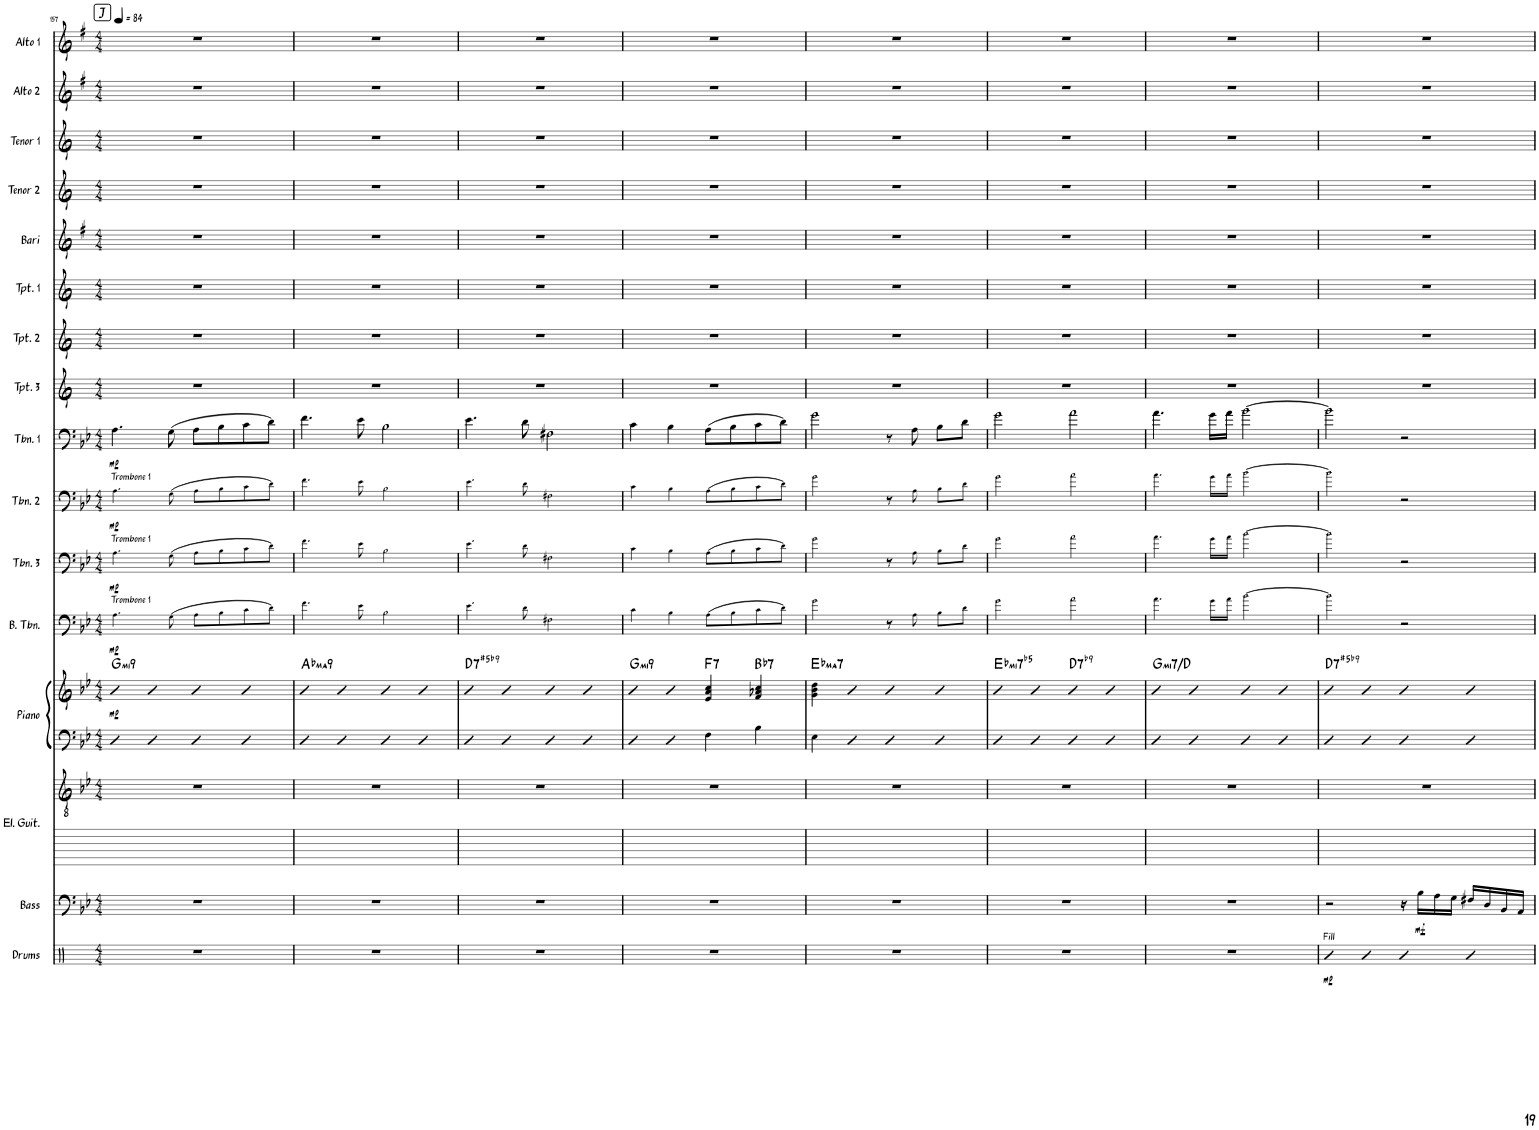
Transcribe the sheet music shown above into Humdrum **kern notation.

**kern	**dynam	**kern	**dynam	**kern	**kern	**kern	**kern	**dynam	**harte	**kern	**dynam	**kern	**dynam	**kern	**dynam	**kern	**dynam	**kern	**kern	**kern	**kern	**kern	**kern	**kern	**kern
*part16	*part16	*part15	*part15	*part14	*part14	*part13	*part13	*part13	*part13	*part12	*part12	*part11	*part11	*part10	*part10	*part9	*part9	*part8	*part7	*part6	*part5	*part4	*part3	*part2	*part1
*staff18	*staff18	*staff17	*staff17	*staff16	*staff15	*staff14	*staff13	*staff13/14	*	*staff12	*staff12	*staff11	*staff11	*staff10	*staff10	*staff9	*staff9	*staff8	*staff7	*staff6	*staff5	*staff4	*staff3	*staff2	*staff1
*I"Drums	*	*I"Bass	*	*I"Electric Guitar	*	*I"Piano	*	*	*	*I"Bass Trombone	*	*I"Trombone 3	*	*I"Trombone 2	*	*I"Trombone 1	*	*I"Trumpet 3	*I"Trumpet 2	*I"Trumpet 1	*I"Bari Sax	*I"Tenor Sax 2	*I"Tenor Sax 1	*I"Alto Sax 2	*I"Alto Sax 1
*I'Drums	*	*I'Bass	*	*I'El. Guit.	*	*I'Piano	*	*	*	*I'B. Tbn.	*	*I'Tbn. 3	*	*I'Tbn. 2	*	*I'Tbn. 1	*	*I'Tpt. 3	*I'Tpt. 2	*I'Tpt. 1	*I'Bari	*I'Tenor 2	*I'Tenor 1	*I'Alto 2	*I'Alto 1
!!LO:PB:g=z
*clefX	*	*clefF4	*	*	*clefGv2	*clefF4	*clefG2	*	*	*clefF4	*	*clefF4	*	*clefF4	*	*clefF4	*	*clefG2	*clefG2	*clefG2	*clefG2	*clefG2	*clefG2	*clefG2	*clefG2
*	*	*Trd7c12	*	*	*	*	*	*	*	*	*	*	*	*	*	*	*	*Trd1c2	*Trd1c2	*Trd1c2	*Trd12c21	*Trd8c14	*Trd8c14	*Trd5c9	*Trd5c9
*k[]	*	*k[b-e-]	*	*k[b-e-]	*k[b-e-]	*k[b-e-]	*k[b-e-]	*	*	*k[b-e-]	*	*k[b-e-]	*	*k[b-e-]	*	*k[b-e-]	*	*k[]	*k[]	*k[]	*k[f#]	*k[]	*k[]	*k[f#]	*k[f#]
*M4/4	*	*M4/4	*	*M4/4	*M4/4	*M4/4	*M4/4	*	*	*M4/4	*	*M4/4	*	*M4/4	*	*M4/4	*	*M4/4	*M4/4	*M4/4	*M4/4	*M4/4	*M4/4	*M4/4	*M4/4
*MM84	*	*MM84	*	*MM84	*MM84	*MM84	*MM84	*	*	*MM84	*	*MM84	*	*MM84	*	*MM84	*	*MM84	*MM84	*MM84	*MM84	*MM84	*MM84	*MM84	*MM84
!!LO:REH:place=s1:a:B:rj:fs=14:t=J
=157	=157	=157	=157	=157	=157	=157	=157	=157	=157	=157	=157	=157	=157	=157	=157	=157	=157	=157	=157	=157	=157	=157	=157	=157	=157
!	!	!	!	!	!	!	!	!	!	!	!	!	!	!LO:TX:a:t=Trombone 1	!	!	!	!	!	!	!	!	!	!	!
!	!	!	!	!	!	!	!	!	!	!	!	!LO:TX:a:t=Trombone 1	!	!	!	!	!	!	!	!	!	!	!	!	!
!	!	!	!	!	!	!	!	!	!	!LO:TX:a:t=Trombone 1	!	!	!	!	!	!	!	!	!	!	!	!	!	!	!
!	!	!	!	!	!	!	!	!LO:DY:b	!LO:H:kt=mi9	!	!LO:DY:b	!	!LO:DY:b	!	!LO:DY:b	!	!LO:DY:b	!	!	!	!	!	!	!	!
1r	.	1r	.	1r	1r	4D	4b-	mp	G:min9	4.A!\	mp	4.A!\	mp	4.A!\	mp	4.A\	mp	1r	1r	1r	1r	1r	1r	1r	1r
.	.	.	.	.	.	4D	4b-	.	.	.	.	.	.	.	.	.	.	.	.	.	.	.	.	.	.
.	.	.	.	.	.	.	.	.	.	(8G!\	.	(8G!\	.	(8G!\	.	(8G\	.	.	.	.	.	.	.	.	.
.	.	.	.	.	.	4D	4b-	.	.	8A!\L	.	8A!\L	.	8A!\L	.	8A\L	.	.	.	.	.	.	.	.	.
.	.	.	.	.	.	.	.	.	.	8B-!\	.	8B-!\	.	8B-!\	.	8B-\	.	.	.	.	.	.	.	.	.
.	.	.	.	.	.	4D	4b-	.	.	8c!\	.	8c!\	.	8c!\	.	8c\	.	.	.	.	.	.	.	.	.
.	.	.	.	.	.	.	.	.	.	8d!\J)	.	8d!\J)	.	8d!\J)	.	8d\J)	.	.	.	.	.	.	.	.	.
=158	=158	=158	=158	=158	=158	=158	=158	=158	=158	=158	=158	=158	=158	=158	=158	=158	=158	=158	=158	=158	=158	=158	=158	=158	=158
!	!	!	!	!	!	!	!	!	!LO:H:kt=ma9	!	!	!	!	!	!	!	!	!	!	!	!	!	!	!	!
1r	.	1r	.	1r	1r	4D	4b-	.	Ab:maj9	4.f!\	.	4.f!\	.	4.f!\	.	4.f\	.	1r	1r	1r	1r	1r	1r	1r	1r
.	.	.	.	.	.	4D	4b-	.	.	.	.	.	.	.	.	.	.	.	.	.	.	.	.	.	.
.	.	.	.	.	.	.	.	.	.	8e-!\	.	8e-!\	.	8e-!\	.	8e-\	.	.	.	.	.	.	.	.	.
.	.	.	.	.	.	4D	4b-	.	.	2B-!\	.	2B-!\	.	2B-!\	.	2B-\	.	.	.	.	.	.	.	.	.
.	.	.	.	.	.	4D	4b-	.	.	.	.	.	.	.	.	.	.	.	.	.	.	.	.	.	.
=159	=159	=159	=159	=159	=159	=159	=159	=159	=159	=159	=159	=159	=159	=159	=159	=159	=159	=159	=159	=159	=159	=159	=159	=159	=159
!	!	!	!	!	!	!	!	!	!LO:H:kt=7	!	!	!	!	!	!	!	!	!	!	!	!	!	!	!	!
1r	.	1r	.	1r	1r	4D	4b-	.	D:(3,#5,b7,b9)	4.e-!\	.	4.e-!\	.	4.e-!\	.	4.e-\	.	1r	1r	1r	1r	1r	1r	1r	1r
.	.	.	.	.	.	4D	4b-	.	.	.	.	.	.	.	.	.	.	.	.	.	.	.	.	.	.
.	.	.	.	.	.	.	.	.	.	8d!\	.	8d!\	.	8d!\	.	8d\	.	.	.	.	.	.	.	.	.
.	.	.	.	.	.	4D	4b-	.	.	2F#X!\	.	2F#X!\	.	2F#X!\	.	2F#X\	.	.	.	.	.	.	.	.	.
.	.	.	.	.	.	4D	4b-	.	.	.	.	.	.	.	.	.	.	.	.	.	.	.	.	.	.
=160	=160	=160	=160	=160	=160	=160	=160	=160	=160	=160	=160	=160	=160	=160	=160	=160	=160	=160	=160	=160	=160	=160	=160	=160	=160
!	!	!	!	!	!	!	!	!	!LO:H:kt=mi9	!	!	!	!	!	!	!	!	!	!	!	!	!	!	!	!
1r	.	1r	.	1r	1r	4D	4b-	.	G:min9	4c!\	.	4c!\	.	4c!\	.	4c\	.	1r	1r	1r	1r	1r	1r	1r	1r
.	.	.	.	.	.	4D	4b-	.	.	4B-!\	.	4B-!\	.	4B-!\	.	4B-\	.	.	.	.	.	.	.	.	.
!	!	!	!	!	!	!	!	!	!LO:H:kt=7	!	!	!	!	!	!	!	!	!	!	!	!	!	!	!	!
.	.	.	.	.	.	4F\	4e-/ 4a/ 4cc/	.	F:7	(8A!\L	.	(8A!\L	.	(8A!\L	.	(8A\L	.	.	.	.	.	.	.	.	.
.	.	.	.	.	.	.	.	.	.	8B-!\	.	8B-!\	.	8B-!\	.	8B-\	.	.	.	.	.	.	.	.	.
!	!	!	!	!	!	!	!	!	!LO:H:kt=7	!	!	!	!	!	!	!	!	!	!	!	!	!	!	!	!
.	.	.	.	.	.	4B-\	4f/ 4a-X/ 4cc/	.	Bb:7	8c!\	.	8c!\	.	8c!\	.	8c\	.	.	.	.	.	.	.	.	.
.	.	.	.	.	.	.	.	.	.	8d!\J)	.	8d!\J)	.	8d!\J)	.	8d\J)	.	.	.	.	.	.	.	.	.
=161	=161	=161	=161	=161	=161	=161	=161	=161	=161	=161	=161	=161	=161	=161	=161	=161	=161	=161	=161	=161	=161	=161	=161	=161	=161
!	!	!	!	!	!	!	!	!	!LO:H:kt=ma7	!	!	!	!	!	!	!	!	!	!	!	!	!	!	!	!
1r	.	1r	.	1r	1r	4E-\	4g\ 4b-\ 4dd\	.	Eb:maj7	2g!\	.	2g!\	.	2g!\	.	2g\	.	1r	1r	1r	1r	1r	1r	1r	1r
.	.	.	.	.	.	4D	4b-	.	.	.	.	.	.	.	.	.	.	.	.	.	.	.	.	.	.
.	.	.	.	.	.	4D	4b-	.	.	8r	.	8r	.	8r	.	8r	.	.	.	.	.	.	.	.	.
.	.	.	.	.	.	.	.	.	.	8A!\	.	8A!\	.	8A!\	.	8A\	.	.	.	.	.	.	.	.	.
.	.	.	.	.	.	4D	4b-	.	.	8B-!\L	.	8B-!\L	.	8B-!\L	.	8B-\L	.	.	.	.	.	.	.	.	.
.	.	.	.	.	.	.	.	.	.	8d!\J	.	8d!\J	.	8d!\J	.	8d\J	.	.	.	.	.	.	.	.	.
=162	=162	=162	=162	=162	=162	=162	=162	=162	=162	=162	=162	=162	=162	=162	=162	=162	=162	=162	=162	=162	=162	=162	=162	=162	=162
!	!	!	!	!	!	!	!	!	!LO:H:kt=mi7b5	!	!	!	!	!	!	!	!	!	!	!	!	!	!	!	!
1r	.	1r	.	1r	1r	4D	4b-	.	Eb:hdim7	2g!\	.	2g!\	.	2g!\	.	2g\	.	1r	1r	1r	1r	1r	1r	1r	1r
.	.	.	.	.	.	4D	4b-	.	.	.	.	.	.	.	.	.	.	.	.	.	.	.	.	.	.
!	!	!	!	!	!	!	!	!	!LO:H:kt=7	!	!	!	!	!	!	!	!	!	!	!	!	!	!	!	!
.	.	.	.	.	.	4D	4b-	.	D:7(b9)	2a!\	.	2a!\	.	2a!\	.	2a\	.	.	.	.	.	.	.	.	.
.	.	.	.	.	.	4D	4b-	.	.	.	.	.	.	.	.	.	.	.	.	.	.	.	.	.	.
=163	=163	=163	=163	=163	=163	=163	=163	=163	=163	=163	=163	=163	=163	=163	=163	=163	=163	=163	=163	=163	=163	=163	=163	=163	=163
!	!	!	!	!	!	!	!	!	!LO:H:kt=mi7	!	!	!	!	!	!	!	!	!	!	!	!	!	!	!	!
1r	.	1r	.	1r	1r	4D	4b-	.	G:min7/5	4.a!\	.	4.a!\	.	4.a!\	.	4.a\	.	1r	1r	1r	1r	1r	1r	1r	1r
.	.	.	.	.	.	4D	4b-	.	.	.	.	.	.	.	.	.	.	.	.	.	.	.	.	.	.
.	.	.	.	.	.	.	.	.	.	16g!\LL	.	16g!\LL	.	16g!\LL	.	16g\LL	.	.	.	.	.	.	.	.	.
.	.	.	.	.	.	.	.	.	.	16a!\JJ	.	16a!\JJ	.	16a!\JJ	.	16a\JJ	.	.	.	.	.	.	.	.	.
.	.	.	.	.	.	4D	4b-	.	.	[2b-!\	.	[2b-!\	.	[2b-!\	.	[2b-\	.	.	.	.	.	.	.	.	.
.	.	.	.	.	.	4D	4b-	.	.	.	.	.	.	.	.	.	.	.	.	.	.	.	.	.	.
=164	=164	=164	=164	=164	=164	=164	=164	=164	=164	=164	=164	=164	=164	=164	=164	=164	=164	=164	=164	=164	=164	=164	=164	=164	=164
!LO:TX:a:t=Fill	!	!	!	!	!	!	!	!	!	!	!	!	!	!	!	!	!	!	!	!	!	!	!	!	!
!	!LO:DY:b	!	!	!	!	!	!	!	!LO:H:kt=7	!	!	!	!	!	!	!	!	!	!	!	!	!	!	!	!
4R	mp	2r	.	1r	1r	4D	4b-	.	D:(3,#5,b7,b9)	2b-!\]	.	2b-!\]	.	2b-!\]	.	2b-\]	.	1r	1r	1r	1r	1r	1r	1r	1r
4R	.	.	.	.	.	4D	4b-	.	.	.	.	.	.	.	.	.	.	.	.	.	.	.	.	.	.
4R	.	16r	.	.	.	4D	4b-	.	.	2r	.	2r	.	2r	.	2r	.	.	.	.	.	.	.	.	.
!	!	!	!LO:DY:b	!	!	!	!	!	!	!	!	!	!	!	!	!	!	!	!	!	!	!	!	!	!
.	.	16B-\LL	mf	.	.	.	.	.	.	.	.	.	.	.	.	.	.	.	.	.	.	.	.	.	.
.	.	16A\	.	.	.	.	.	.	.	.	.	.	.	.	.	.	.	.	.	.	.	.	.	.	.
.	.	16G\JJ	.	.	.	.	.	.	.	.	.	.	.	.	.	.	.	.	.	.	.	.	.	.	.
4R	.	16F#X/LL	.	.	.	4D	4b-	.	.	.	.	.	.	.	.	.	.	.	.	.	.	.	.	.	.
.	.	16D/	.	.	.	.	.	.	.	.	.	.	.	.	.	.	.	.	.	.	.	.	.	.	.
.	.	16BB-/	.	.	.	.	.	.	.	.	.	.	.	.	.	.	.	.	.	.	.	.	.	.	.
.	.	16AA/JJ	.	.	.	.	.	.	.	.	.	.	.	.	.	.	.	.	.	.	.	.	.	.	.
=	=	=	=	=	=	=	=	=	=	=	=	=	=	=	=	=	=	=	=	=	=	=	=	=	=
*-	*-	*-	*-	*-	*-	*-	*-	*-	*-	*-	*-	*-	*-	*-	*-	*-	*-	*-	*-	*-	*-	*-	*-	*-	*-
